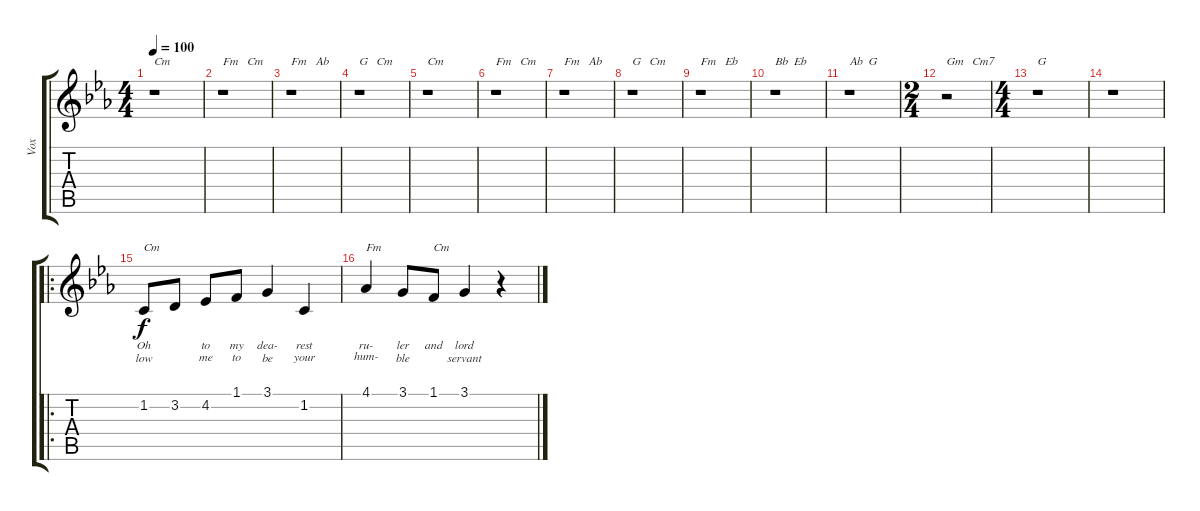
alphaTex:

\track ("Vox" "Vox") {instrument violin}
\staff {score tabs}
\tuning (E4 B3 G3 D3 A2 E2) {hide}
\ts (4 4)
\tempo 100
\clef g2
\ks cminor
r.1{txt "Cm" dy f instrument violin} |
r.1{txt "Fm   Cm"} |
r.1{txt "Fm   Ab"} |
r.1{txt "G   Cm"} |
r.1{txt "Cm"} |
r.1{txt "Fm   Cm"} |
r.1{txt "Fm   Ab"} |
r.1{txt "G   Cm"} |
r.1{txt "Fm   Eb"} |
r.1{txt "Bb  Eb"} |
r.1{txt "Ab  G"} |
\ts (2 4)
r.2{txt "Gm   Cm7"} |
\ts (4 4)
r.1{txt "G"} |
r.1 |
\ro
1.2.8{txt "Cm" lyrics (0 "Oh") lyrics (1 "low") lyrics (2 "") lyrics (3 "") lyrics (4 "")} 3.2.8{lyrics (0 "") lyrics (1 "") lyrics (2 "") lyrics (3 "") lyrics (4 "")} 4.2.8{lyrics (0 "to") lyrics (1 "me") lyrics (2 "") lyrics (3 "") lyrics (4 "")} 1.1.8{lyrics (0 "my") lyrics (1 "to") lyrics (2 "") lyrics (3 "") lyrics (4 "")} 3.1.4{lyrics (0 "dea-") lyrics (1 "be") lyrics (2 "") lyrics (3 "") lyrics (4 "")} 1.2.4{lyrics (0 "rest") lyrics (1 "your") lyrics (2 "") lyrics (3 "") lyrics (4 "")} |
4.1.4{txt "Fm" lyrics (0 "ru-") lyrics (1 "hum-") lyrics (2 "") lyrics (3 "") lyrics (4 "")} 3.1.8{lyrics (0 "ler") lyrics (1 "ble") lyrics (2 "") lyrics (3 "") lyrics (4 "")} 1.1.8{txt "Cm" lyrics (0 "and") lyrics (1 "") lyrics (2 "") lyrics (3 "") lyrics (4 "")} 3.1.4{lyrics (0 "lord") lyrics (1 "servant") lyrics (2 "") lyrics (3 "") lyrics (4 "")} r.4
